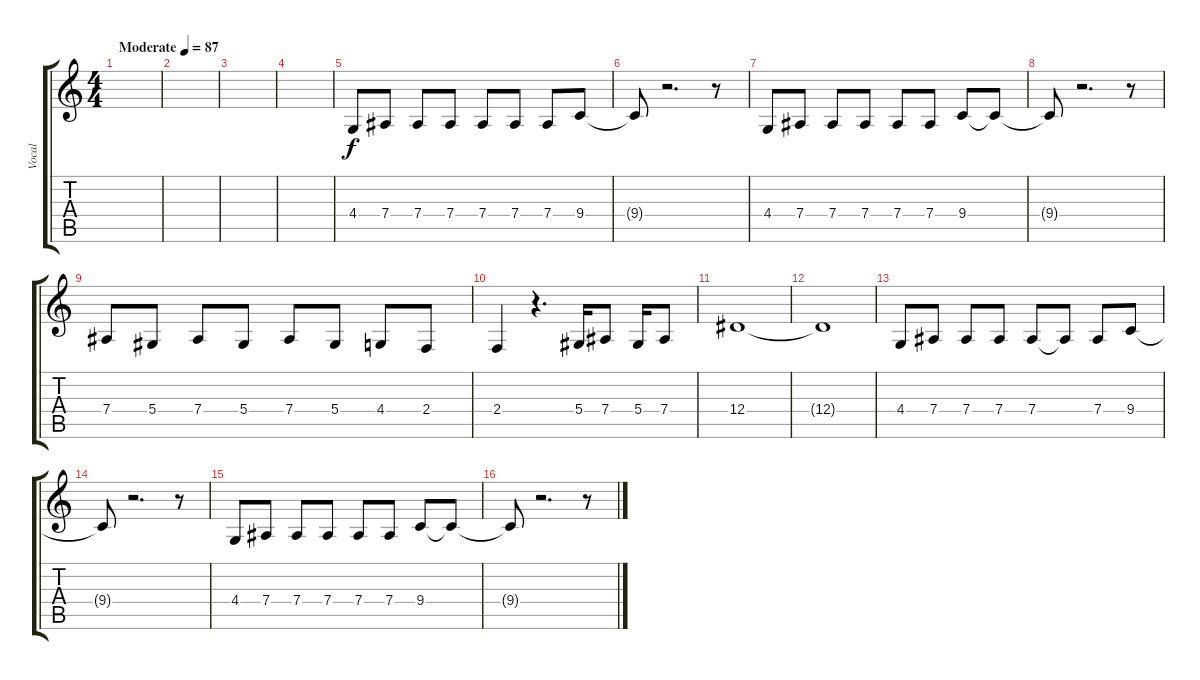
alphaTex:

\track ("Vocal" "Vocal") {instrument clavinet}
\staff {score tabs}
\tuning (F4 C4 Ab3 Eb3 Bb2 F2) {hide}
\ts (4 4)
\tempo (87 "Moderate")
\clef g2
\ks c
|
|
|
|
4.4.8 7.4.8 7.4.8 7.4.8 7.4.8 7.4.8 7.4.8 9.4.8 |
9.4{t}.8 r.2{d} r.8 |
4.4.8 7.4.8 7.4.8 7.4.8 7.4.8 7.4.8 9.4.8 9.4{t}.8 |
9.4{t}.8 r.2{d} r.8 |
7.4.8 5.4.8 7.4.8 5.4.8 7.4.8 5.4.8 4.4.8 2.4.8 |
2.4.4 r.4{d} 5.4.16 7.4.8 5.4.16 7.4.8 |
12.4.1 |
12.4{t}.1 |
4.4.8 7.4.8 7.4.8 7.4.8 7.4.8 7.4{t}.8 7.4.8 9.4.8 |
9.4{t}.8 r.2{d} r.8 |
4.4.8 7.4.8 7.4.8 7.4.8 7.4.8 7.4.8 9.4.8 9.4{t}.8 |
9.4{t}.8 r.2{d} r.8
